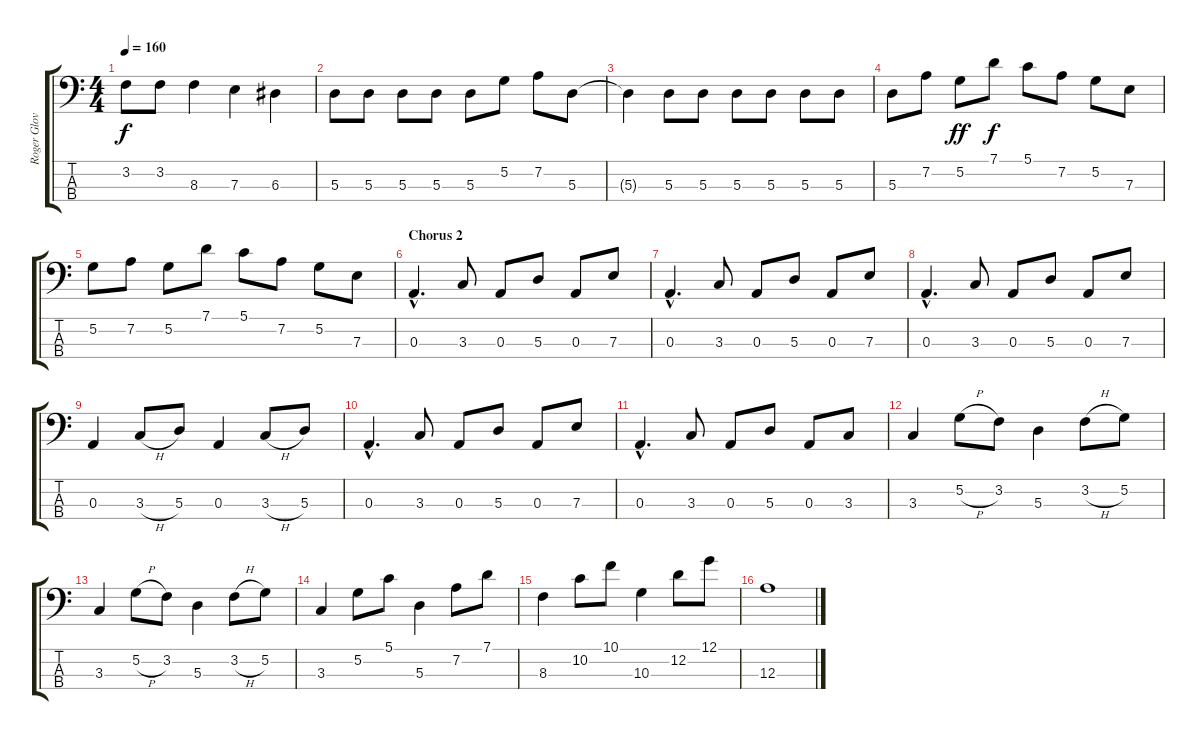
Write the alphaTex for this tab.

\track ("Roger Glover" "Roger Glov") {instrument electricbasspick}
\staff {score tabs}
\tuning (G2 D2 A1 E1) {hide}
\ts (4 4)
\tempo 160
\clef f4
\ks c
3.2.8{dy f} 3.2.8 8.3.4 7.3.4 6.3.4 |
5.3.8 5.3.8 5.3.8 5.3.8 5.3.8 5.2.8 7.2.8 5.3.8 |
5.3{t}.4 5.3.8 5.3.8 5.3.8 5.3.8 5.3.8 5.3.8 |
5.3.8 7.2.8 5.2.8{dy ff} 7.1.8{dy f} 5.1.8 7.2.8 5.2.8 7.3.8 |
5.2.8 7.2.8 5.2.8 7.1.8 5.1.8 7.2.8 5.2.8 7.3.8 |
\section ("" "Chorus 2")
0.3{hac}.4{d} 3.3.8 0.3.8 5.3.8 0.3.8 7.3.8 |
0.3{hac}.4{d} 3.3.8 0.3.8 5.3.8 0.3.8 7.3.8 |
0.3{hac}.4{d} 3.3.8 0.3.8 5.3.8 0.3.8 7.3.8 |
0.3.4 3.3{h}.8 5.3.8 0.3.4 3.3{h}.8 5.3.8 |
0.3{hac}.4{d} 3.3.8 0.3.8 5.3.8 0.3.8 7.3.8 |
0.3{hac}.4{d} 3.3.8 0.3.8 5.3.8 0.3.8 3.3.8 |
3.3.4 5.2{h}.8 3.2.8 5.3.4 3.2{h}.8 5.2.8 |
3.3.4 5.2{h}.8 3.2.8 5.3.4 3.2{h}.8 5.2.8 |
3.3.4 5.2.8 5.1.8 5.3.4 7.2.8 7.1.8 |
8.3.4 10.2.8 10.1.8 10.3.4 12.2.8 12.1.8 |
12.3.1
